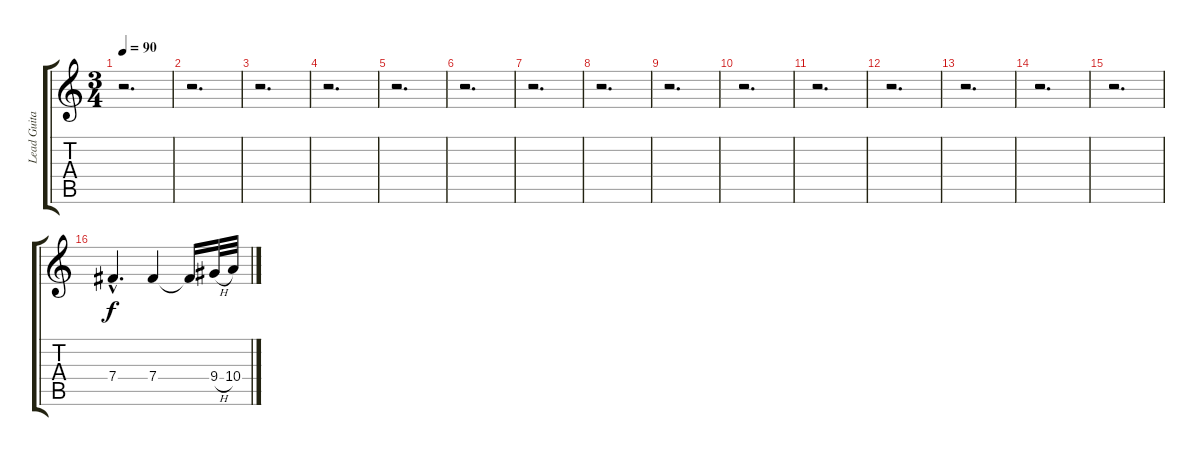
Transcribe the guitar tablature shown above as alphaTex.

\track ("Lead Guitar (Distortion)" "Lead Guita") {instrument overdrivenguitar}
\staff {score tabs}
\tuning (Db4 Ab3 E3 B2 Gb2 Db2) {hide}
\ts (3 4)
\tempo 90
\clef g2
\ks c
r.2{d dy f} |
r.2{d} |
r.2{d} |
r.2{d} |
r.2{d} |
r.2{d} |
r.2{d} |
r.2{d} |
r.2{d} |
r.2{d} |
r.2{d} |
r.2{d} |
r.2{d} |
r.2{d} |
r.2{d} |
7.4{hac}.4{d volume 16} 7.4.4 7.4{t}.16 9.4{h}.32 10.4.32
